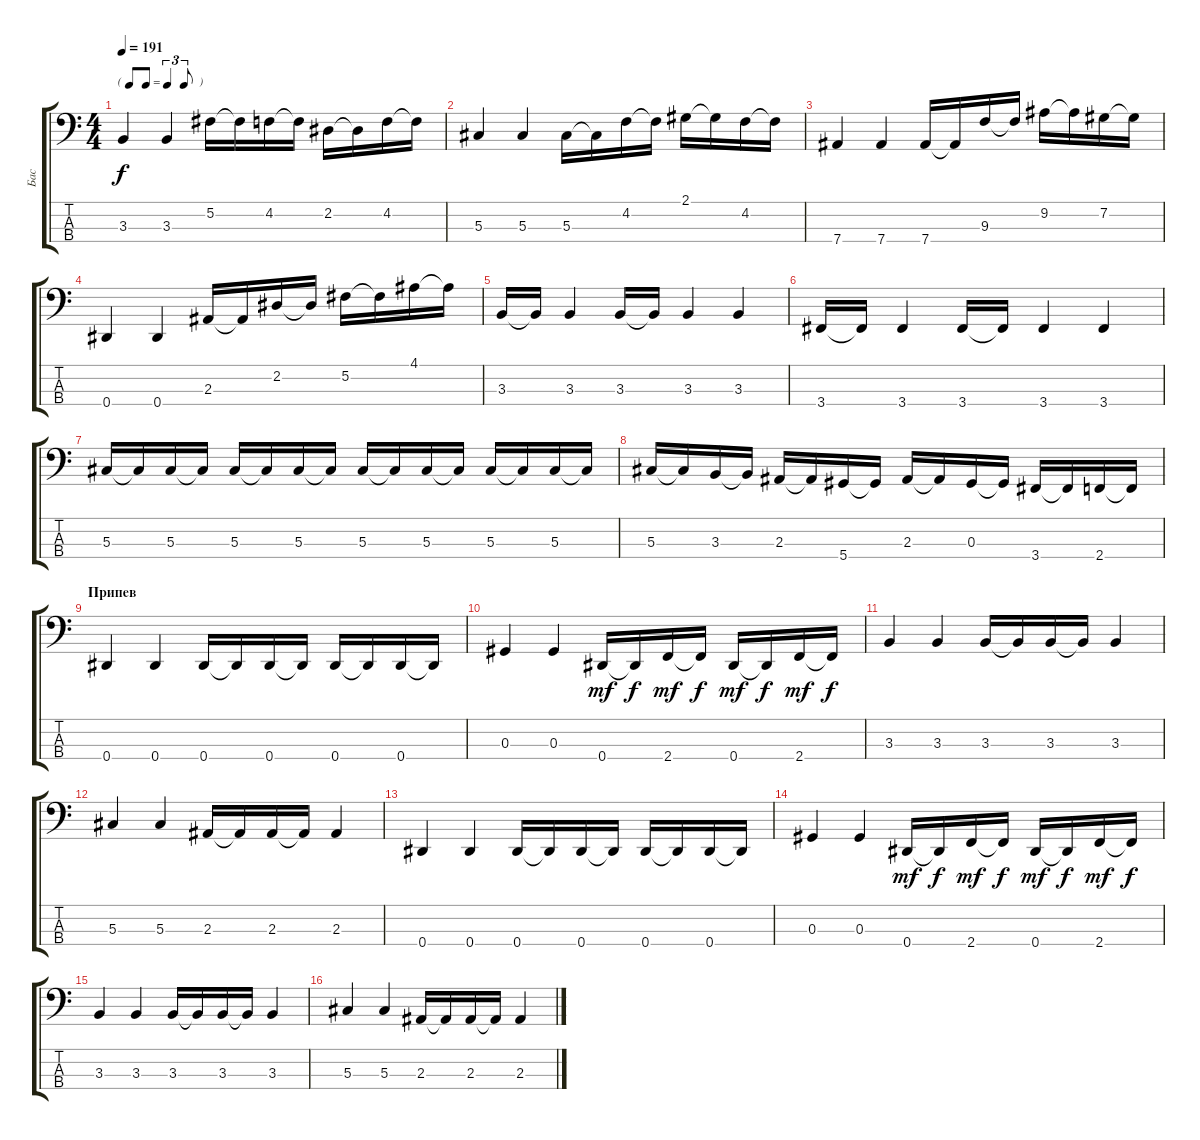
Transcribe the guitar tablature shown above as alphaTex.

\track ("Бас" "Бас") {instrument electricbassfinger}
\staff {score tabs}
\tuning (Gb2 Db2 Ab1 Eb1) {hide}
\ts (4 4)
\tf triplet8th
\tempo 191
\clef f4
\ks c
3.3.4{dy f volume 9} 3.3.4 5.2.16 5.2{t}.16 4.2.16 4.2{t}.16 2.2.16 2.2{t}.16 4.2.16 4.2{t}.16 |
5.3.4 5.3.4 5.3.16 5.3{t}.16 4.2.16 4.2{t}.16 2.1.16 2.1{t}.16 4.2.16 4.2{t}.16 |
7.4.4 7.4.4 7.4.16 7.4{t}.16 9.3.16 9.3{t}.16 9.2.16 9.2{t}.16 7.2.16 7.2{t}.16 |
0.4.4 0.4.4 2.3.16 2.3{t}.16 2.2.16 2.2{t}.16 5.2.16 5.2{t}.16 4.1.16 4.1{t}.16 |
3.3.16 3.3{t}.16 3.3.4 3.3.16 3.3{t}.16 3.3.4 3.3.4 |
3.4.16 3.4{t}.16 3.4.4 3.4.16 3.4{t}.16 3.4.4 3.4.4 |
5.3.16 5.3{t}.16 5.3.16 5.3{t}.16 5.3.16 5.3{t}.16 5.3.16 5.3{t}.16 5.3.16 5.3{t}.16 5.3.16 5.3{t}.16 5.3.16 5.3{t}.16 5.3.16 5.3{t}.16 |
5.3.16 5.3{t}.16 3.3.16 3.3{t}.16 2.3.16 2.3{t}.16 5.4.16 5.4{t}.16 2.3.16 2.3{t}.16 0.3.16 0.3{t}.16 3.4.16 3.4{t}.16 2.4.16 2.4{t}.16 |
\section ("" "Припев")
0.4.4{volume 10} 0.4.4 0.4.16 0.4{t}.16 0.4.16 0.4{t}.16 0.4.16 0.4{t}.16 0.4.16 0.4{t}.16 |
0.3.4 0.3.4 0.4.16{dy mf} 0.4{t}.16{dy f} 2.4.16{dy mf} 2.4{t}.16{dy f} 0.4.16{dy mf} 0.4{t}.16{dy f} 2.4.16{dy mf} 2.4{t}.16{dy f} |
3.3.4 3.3.4 3.3.16 3.3{t}.16 3.3.16 3.3{t}.16 3.3.4 |
5.3.4 5.3.4 2.3.16 2.3{t}.16 2.3.16 2.3{t}.16 2.3.4 |
0.4.4 0.4.4 0.4.16 0.4{t}.16 0.4.16 0.4{t}.16 0.4.16 0.4{t}.16 0.4.16 0.4{t}.16 |
0.3.4 0.3.4 0.4.16{dy mf} 0.4{t}.16{dy f} 2.4.16{dy mf} 2.4{t}.16{dy f} 0.4.16{dy mf} 0.4{t}.16{dy f} 2.4.16{dy mf} 2.4{t}.16{dy f} |
3.3.4 3.3.4 3.3.16 3.3{t}.16 3.3.16 3.3{t}.16 3.3.4 |
5.3.4 5.3.4 2.3.16 2.3{t}.16 2.3.16 2.3{t}.16 2.3.4
